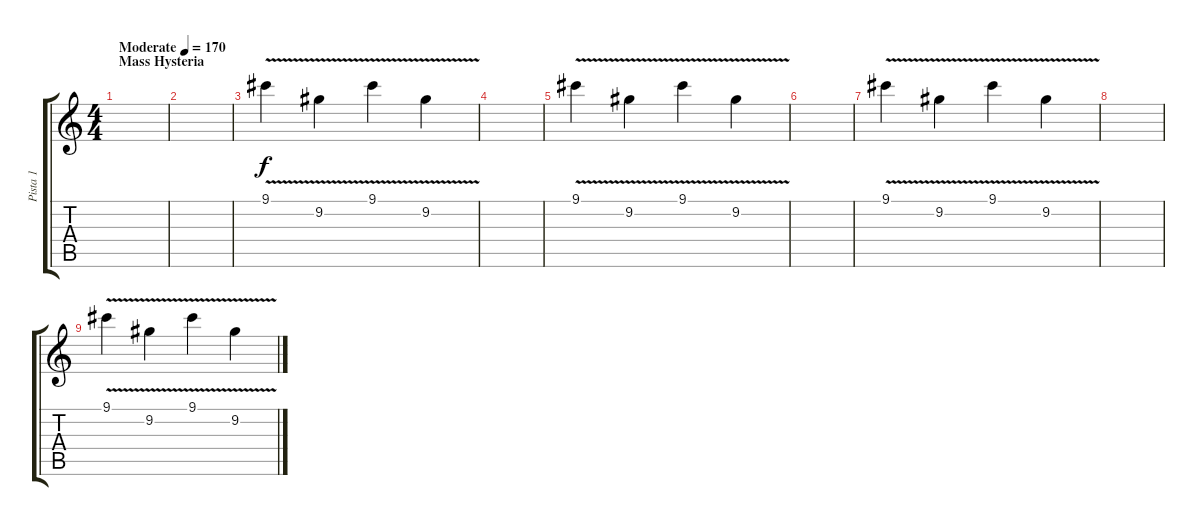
\track ("Pista 1" "Pista 1") {instrument distortionguitar}
\staff {score tabs}
\tuning (E4 B3 G3 D3 A2 E2) {hide}
\ts (4 4)
\section ("" "Mass Hysteria")
\tempo (170 "Moderate")
\clef g2
\ks c
|
|
9.1{v}.4 9.2{v}.4 9.1{v}.4 9.2{v}.4 |
|
9.1{v}.4 9.2{v}.4 9.1{v}.4 9.2{v}.4 |
|
9.1{v}.4 9.2{v}.4 9.1{v}.4 9.2{v}.4 |
|
9.1{v}.4 9.2{v}.4 9.1{v}.4 9.2{v}.4
